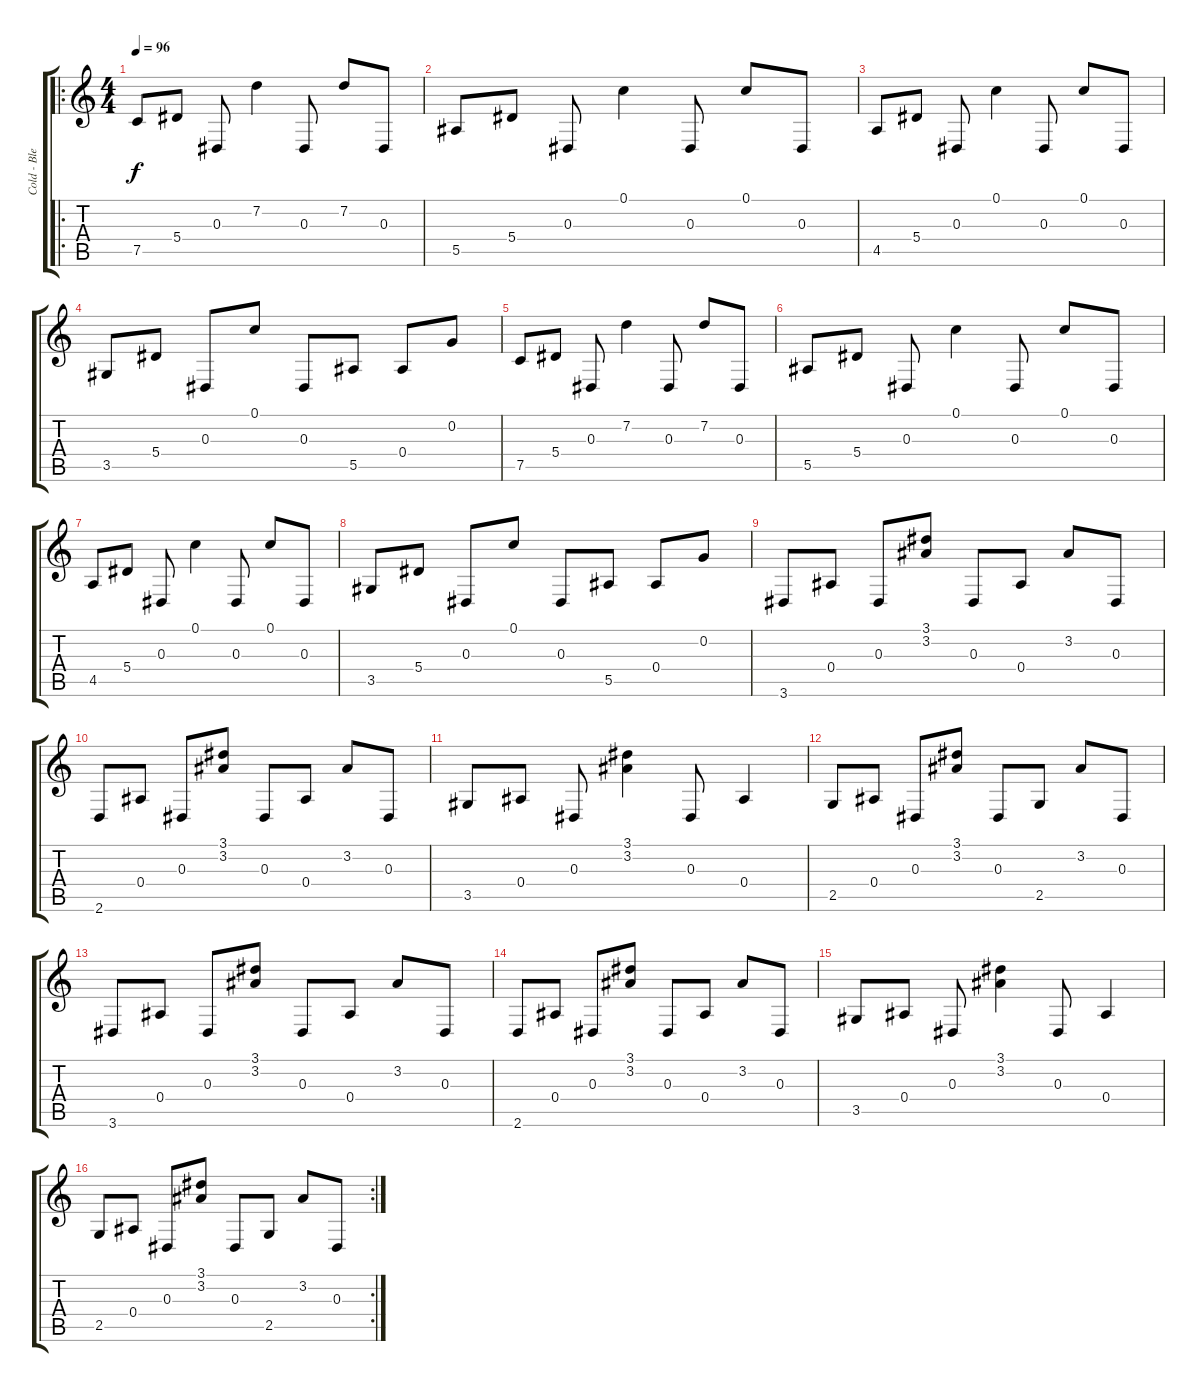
\track ("Cold - Bleed" "Cold - Ble") {instrument acousticguitarnylon}
\staff {score tabs}
\tuning (C4 G3 Eb2 Bb2 F2 C2) {hide}
\ro
\ts (4 4)
\tempo 96
\clef g2
\ks c
7.5.8{dy f instrument acousticguitarnylon} 5.4.8 0.3.8 7.2.4 0.3.8 7.2.8 0.3.8 |
5.5.8 5.4.8 0.3.8 0.1.4 0.3.8 0.1.8 0.3.8 |
4.5.8 5.4.8 0.3.8 0.1.4 0.3.8 0.1.8 0.3.8 |
3.5.8 5.4.8 0.3.8 0.1.8 0.3.8 5.5.8 0.4.8 0.2.8 |
7.5.8 5.4.8 0.3.8 7.2.4 0.3.8 7.2.8 0.3.8 |
5.5.8 5.4.8 0.3.8 0.1.4 0.3.8 0.1.8 0.3.8 |
4.5.8 5.4.8 0.3.8 0.1.4 0.3.8 0.1.8 0.3.8 |
3.5.8 5.4.8 0.3.8 0.1.8 0.3.8 5.5.8 0.4.8 0.2.8 |
3.6.8 0.4.8 0.3.8 (3.1 3.2).8 0.3.8 0.4.8 3.2.8 0.3.8 |
2.6.8 0.4.8 0.3.8 (3.1 3.2).8 0.3.8 0.4.8 3.2.8 0.3.8 |
3.5.8 0.4.8 0.3.8 (3.1 3.2).4 0.3.8 0.4.4 |
2.5.8 0.4.8 0.3.8 (3.1 3.2).8 0.3.8 2.5.8 3.2.8 0.3.8 |
3.6.8 0.4.8 0.3.8 (3.1 3.2).8 0.3.8 0.4.8 3.2.8 0.3.8 |
2.6.8 0.4.8 0.3.8 (3.1 3.2).8 0.3.8 0.4.8 3.2.8 0.3.8 |
3.5.8 0.4.8 0.3.8 (3.1 3.2).4 0.3.8 0.4.4 |
\rc 2
2.5.8 0.4.8 0.3.8 (3.1 3.2).8 0.3.8 2.5.8 3.2.8 0.3.8
